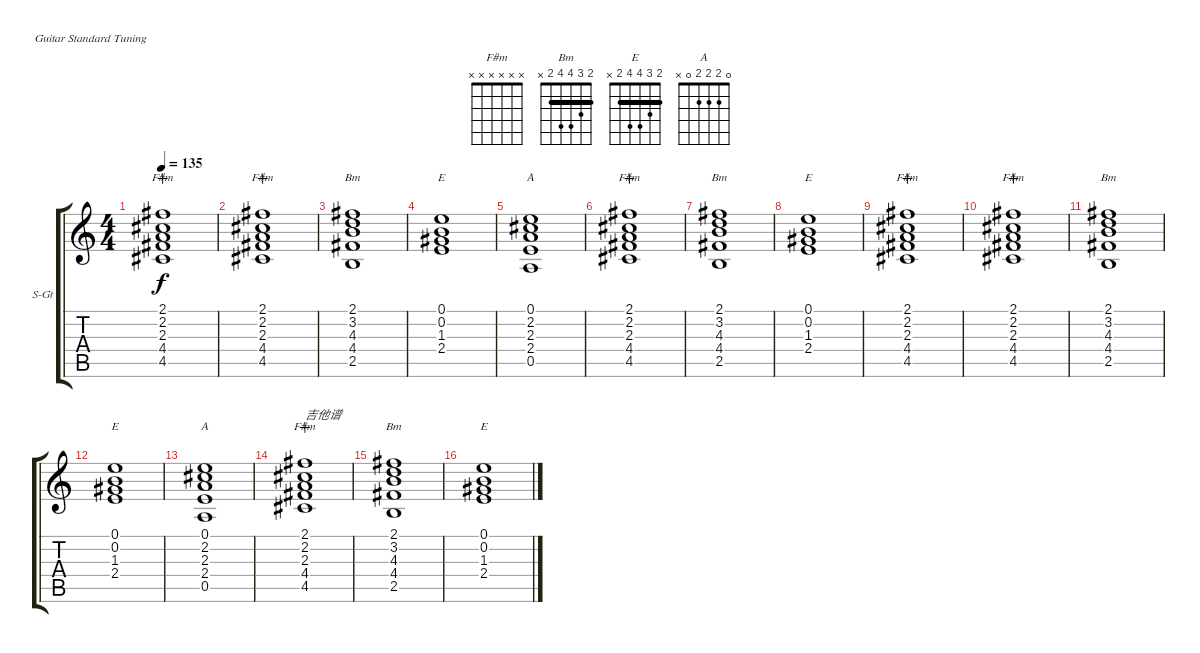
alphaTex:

\bracketExtendMode groupsimilarinstruments
\firstSystemTrackNameOrientation horizontal
\otherSystemsTrackNameOrientation horizontal
\track ("¼üÅÌ" "S-Gt") {instrument stringensemble1}
\staff {score tabs}
\tuning (E4 B3 G3 D3 A2 E2)
\displaytranspose 12
\chord ("F#m" x x x x x x)
\chord ("Bm" 2 3 4 4 2 x) {barre 2}
\chord ("E" 2 3 4 4 2 x) {barre 2}
\chord ("A" 0 2 2 2 0 x)
\ts (4 4)
\tempo 135
\clef g2
\ks c
(2.1 2.2 2.3 4.4 4.5).1{ch "F#m" dy f wahc} |
(2.1 2.2 2.3 4.4 4.5).1{ch "F#m" wahc} |
(2.1 3.2 4.3 4.4 2.5).1{ch "Bm"} |
(0.1 0.2 1.3 2.4).1{ch "E"} |
(0.1 2.2 2.3 2.4 0.5).1{ch "A"} |
(2.1 2.2 2.3 4.4 4.5).1{ch "F#m" wahc} |
(2.1 3.2 4.3 4.4 2.5).1{ch "Bm"} |
(0.1 0.2 1.3 2.4).1{ch "E"} |
(2.1 2.2 2.3 4.4 4.5).1{ch "F#m" wahc} |
(2.1 2.2 2.3 4.4 4.5).1{ch "F#m" wahc} |
(2.1 3.2 4.3 4.4 2.5).1{ch "Bm"} |
(0.1 0.2 1.3 2.4).1{ch "E"} |
(0.1 2.2 2.3 2.4 0.5).1{ch "A"} |
(2.1 2.2 2.3 4.4 4.5).1{ch "F#m" txt "吉他谱" wahc} |
(2.1 3.2 4.3 4.4 2.5).1{ch "Bm"} |
(0.1 0.2 1.3 2.4).1{ch "E"}
